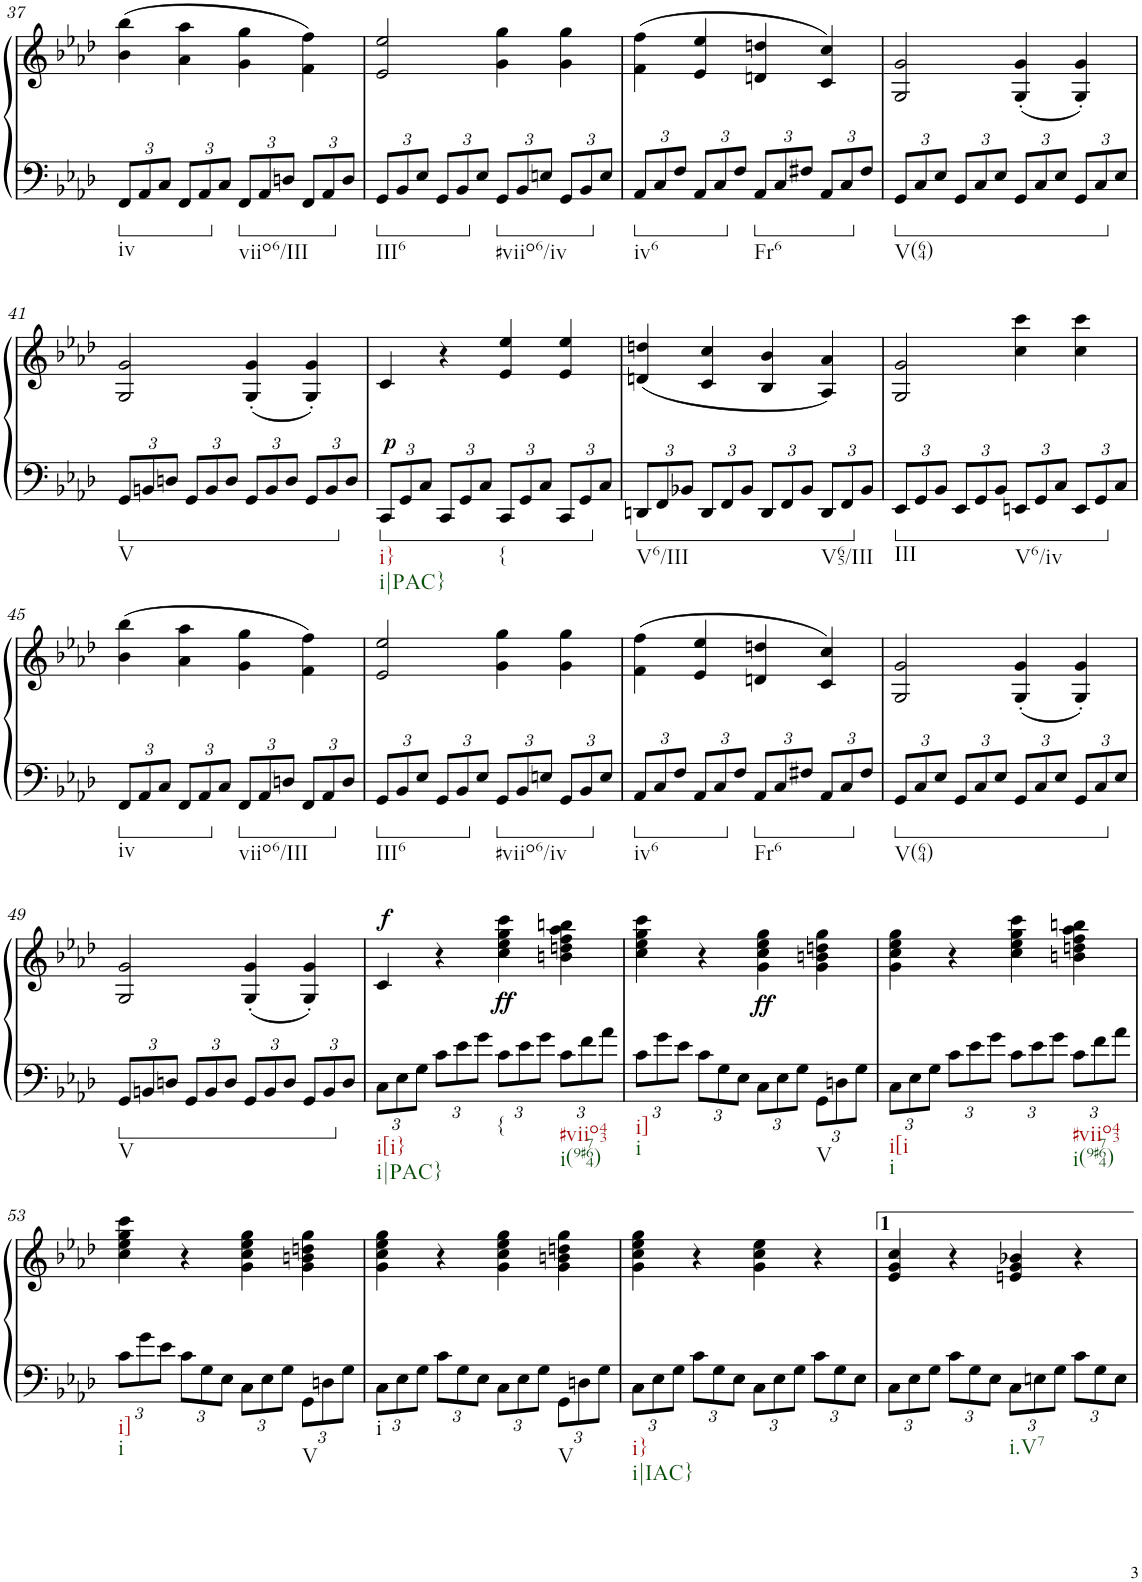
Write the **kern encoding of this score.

**kern	**kern	**dynam
*part1	*part1	*part1
*staff2	*staff1	*staff1/2
*I"Piano	*	*
*I'Pno.	*	*
!!LO:PB:g=z
*clefF4	*clefG2	*
*k[b-e-a-d-]	*k[b-e-a-d-]	*
*A-:	*A-:	*
*M2/2	*M2/2	*
*met(c|)	*met(c|)	*
*Xbrackettup	*	*
=37	=37	=37
!LO:TX:b:t=iv	!	!
12FF/L	(4b-\ 4bb-\	.
12AA-/	.	.
12C/J	.	.
12FF/L	4a-\ 4aa-\	.
12AA-/	.	.
12C/J	.	.
!LO:TX:b:t=viio6/III	!	!
12FF/L	4g\ 4gg\	.
12AA-/	.	.
12Dn/J	.	.
12FF/L	4f\ 4ff\)	.
12AA-/	.	.
12D/J	.	.
=38	=38	=38
!LO:TX:b:t=III6	!	!
12GG/L	2e-/ 2ee-/	.
12BB-/	.	.
12E-/J	.	.
12GG/L	.	.
12BB-/	.	.
12E-/J	.	.
!LO:TX:b:t=#viio6/iv	!	!
12GG/L	4g\ 4gg\	.
12BB-/	.	.
12En/J	.	.
12GG/L	4g\ 4gg\	.
12BB-/	.	.
12E/J	.	.
=39	=39	=39
!LO:TX:b:t=iv6	!	!
12AA-/L	(4f\ 4ff\	.
12C/	.	.
12F/J	.	.
12AA-/L	4e-/ 4ee-/	.
12C/	.	.
12F/J	.	.
!LO:TX:b:t=Fr6	!	!
12AA-/L	4dn/ 4ddn/	.
12C/	.	.
12F#X/J	.	.
12AA-/L	4c/ 4cc/)	.
12C/	.	.
12F#/J	.	.
=40	=40	=40
!LO:TX:b:t=V(64)	!	!
12GG/L	2G/ 2g/	.
12C/	.	.
12E-/J	.	.
12GG/L	.	.
12C/	.	.
12E-/J	.	.
12GG/L	(4G/' 4g/'	.
12C/	.	.
12E-/J	.	.
12GG/L	4G/' 4g/')	.
12C/	.	.
12E-/J	.	.
!!LO:LB:g=z
=41	=41	=41
!LO:TX:b:t=V	!	!
12GG/L	2G/ 2g/	.
12BBn/	.	.
12Dn/J	.	.
12GG/L	.	.
12BB/	.	.
12D/J	.	.
12GG/L	(4G/' 4g/'	.
12BB/	.	.
12D/J	.	.
12GG/L	4G/' 4g/')	.
12BB/	.	.
12D/J	.	.
=42	=42	=42
!LO:TX:b:t=i}	!	!
!LO:TX:b:t=i|PAC}	!	!
!	!	!LO:DY:a=2
12CC/L	4c/	p
12GG/	.	.
12C/J	.	.
12CC/L	4r	.
12GG/	.	.
12C/J	.	.
!LO:TX:b:t={	!	!
12CC/L	4e-/ 4ee-/	.
12GG/	.	.
12C/J	.	.
12CC/L	4e-/ 4ee-/	.
12GG/	.	.
12C/J	.	.
=43	=43	=43
!LO:TX:b:t=V6/III	!	!
12DDn/L	(4dn/ 4ddn/	.
12FF/	.	.
12BB-X/J	.	.
12DD/L	4c/ 4cc/	.
12FF/	.	.
12BB-/J	.	.
12DD/L	4B-/ 4b-/	.
12FF/	.	.
12BB-/J	.	.
!LO:TX:b:t=V65/III	!	!
12DD/L	4A-/ 4a-/)	.
12FF/	.	.
12BB-/J	.	.
=44	=44	=44
!LO:TX:b:t=III	!	!
12EE-/L	2G/ 2g/	.
12GG/	.	.
12BB-/J	.	.
12EE-/L	.	.
12GG/	.	.
12BB-/J	.	.
!LO:TX:b:t=V6/iv	!	!
12EEn/L	4cc\ 4ccc\	.
12GG/	.	.
12C/J	.	.
12EE/L	4cc\ 4ccc\	.
12GG/	.	.
12C/J	.	.
!!LO:LB:g=z
=45	=45	=45
!LO:TX:b:t=iv	!	!
12FF/L	(4b-\ 4bb-\	.
12AA-/	.	.
12C/J	.	.
12FF/L	4a-\ 4aa-\	.
12AA-/	.	.
12C/J	.	.
!LO:TX:b:t=viio6/III	!	!
12FF/L	4g\ 4gg\	.
12AA-/	.	.
12Dn/J	.	.
12FF/L	4f\ 4ff\)	.
12AA-/	.	.
12D/J	.	.
=46	=46	=46
!LO:TX:b:t=III6	!	!
12GG/L	2e-/ 2ee-/	.
12BB-/	.	.
12E-/J	.	.
12GG/L	.	.
12BB-/	.	.
12E-/J	.	.
!LO:TX:b:t=#viio6/iv	!	!
12GG/L	4g\ 4gg\	.
12BB-/	.	.
12En/J	.	.
12GG/L	4g\ 4gg\	.
12BB-/	.	.
12E/J	.	.
=47	=47	=47
!LO:TX:b:t=iv6	!	!
12AA-/L	(4f\ 4ff\	.
12C/	.	.
12F/J	.	.
12AA-/L	4e-/ 4ee-/	.
12C/	.	.
12F/J	.	.
!LO:TX:b:t=Fr6	!	!
12AA-/L	4dn/ 4ddn/	.
12C/	.	.
12F#X/J	.	.
12AA-/L	4c/ 4cc/)	.
12C/	.	.
12F#/J	.	.
=48	=48	=48
!LO:TX:b:t=V(64)	!	!
12GG/L	2G/ 2g/	.
12C/	.	.
12E-/J	.	.
12GG/L	.	.
12C/	.	.
12E-/J	.	.
12GG/L	(4G/' 4g/'	.
12C/	.	.
12E-/J	.	.
12GG/L	4G/' 4g/')	.
12C/	.	.
12E-/J	.	.
!!LO:LB:g=z
=49	=49	=49
!LO:TX:b:t=V	!	!
12GG/L	2G/ 2g/	.
12BBn/	.	.
12Dn/J	.	.
12GG/L	.	.
12BB/	.	.
12D/J	.	.
12GG/L	(4G/' 4g/'	.
12BB/	.	.
12D/J	.	.
12GG/L	4G/' 4g/')	.
12BB/	.	.
12D/J	.	.
=50	=50	=50
!LO:TX:b:t=i[i}	!	!
!LO:TX:b:t=i|PAC}	!	!
!	!	!LO:DY:a
12C\L	4c/	f
12E-\	.	.
12G\J	.	.
12c\L	4r	.
12e-\	.	.
12g\J	.	.
!LO:TX:b:t={	!	!
!	!	!LO:DY:b
12c\L	4cc\ 4ee-\ 4gg\ 4ccc\	ff
12e-\	.	.
12g\J	.	.
!LO:TX:b:t=#viio43	!	!
!LO:TX:b:t=i(9#764)	!	!
12c\L	4bn\ 4ddn\ 4ff\ 4aa-\ 4bbn\	.
12f\	.	.
12a-\J	.	.
=51	=51	=51
!LO:TX:b:t=i]	!	!
!LO:TX:b:t=i	!	!
12c\L	4cc\ 4ee-\ 4gg\ 4ccc\	.
12g\	.	.
12e-\J	.	.
12c\L	4r	.
12G\	.	.
12E-\J	.	.
!	!	!LO:DY:b
12C\L	4g\ 4cc\ 4ee-\ 4gg\	ff
12E-\	.	.
12G\J	.	.
!LO:TX:b:t=V	!	!
12GG\L	4g\ 4bn\ 4ddn\ 4gg\	.
12Dn\	.	.
12G\J	.	.
=52	=52	=52
!LO:TX:b:t=i[i	!	!
!LO:TX:b:t=i	!	!
12C\L	4g\ 4cc\ 4ee-\ 4gg\	.
12E-\	.	.
12G\J	.	.
12c\L	4r	.
12e-\	.	.
12g\J	.	.
12c\L	4cc\ 4ee-\ 4gg\ 4ccc\	.
12e-\	.	.
12g\J	.	.
!LO:TX:b:t=#viio43	!	!
!LO:TX:b:t=i(9#764)	!	!
12c\L	4bn\ 4ddn\ 4ff\ 4aa-\ 4bbn\	.
12f\	.	.
12a-\J	.	.
!!LO:LB:g=z
=53	=53	=53
!LO:TX:b:t=i]	!	!
!LO:TX:b:t=i	!	!
12c\L	4cc\ 4ee-\ 4gg\ 4ccc\	.
12g\	.	.
12e-\J	.	.
12c\L	4r	.
12G\	.	.
12E-\J	.	.
12C\L	4g\ 4cc\ 4ee-\ 4gg\	.
12E-\	.	.
12G\J	.	.
!LO:TX:b:t=V	!	!
12GG\L	4g\ 4bn\ 4ddn\ 4gg\	.
12Dn\	.	.
12G\J	.	.
=54	=54	=54
!LO:TX:b:t=i	!	!
12C\L	4g\ 4cc\ 4ee-\ 4gg\	.
12E-\	.	.
12G\J	.	.
12c\L	4r	.
12G\	.	.
12E-\J	.	.
12C\L	4g\ 4cc\ 4ee-\ 4gg\	.
12E-\	.	.
12G\J	.	.
!LO:TX:b:t=V	!	!
12GG\L	4g\ 4bn\ 4ddn\ 4gg\	.
12Dn\	.	.
12G\J	.	.
=55	=55	=55
!LO:TX:b:t=i}	!	!
!LO:TX:b:t=i|IAC}	!	!
12C\L	4g\ 4cc\ 4ee-\ 4gg\	.
12E-\	.	.
12G\J	.	.
12c\L	4r	.
12G\	.	.
12E-\J	.	.
12C\L	4g\ 4cc\ 4ee-\	.
12E-\	.	.
12G\J	.	.
12c\L	4r	.
12G\	.	.
12E-\J	.	.
=56	=56	=56
12C\L	4e-/ 4g/ 4cc/	.
12E-\	.	.
12G\J	.	.
12c\L	4r	.
12G\	.	.
12E-\J	.	.
!LO:TX:b:t=i.V7	!	!
12C\L	4en/ 4g/ 4b-X/	.
12En\	.	.
12G\J	.	.
12c\L	4r	.
12G\	.	.
12E\J	.	.
=	=	=
*-	*-	*-
